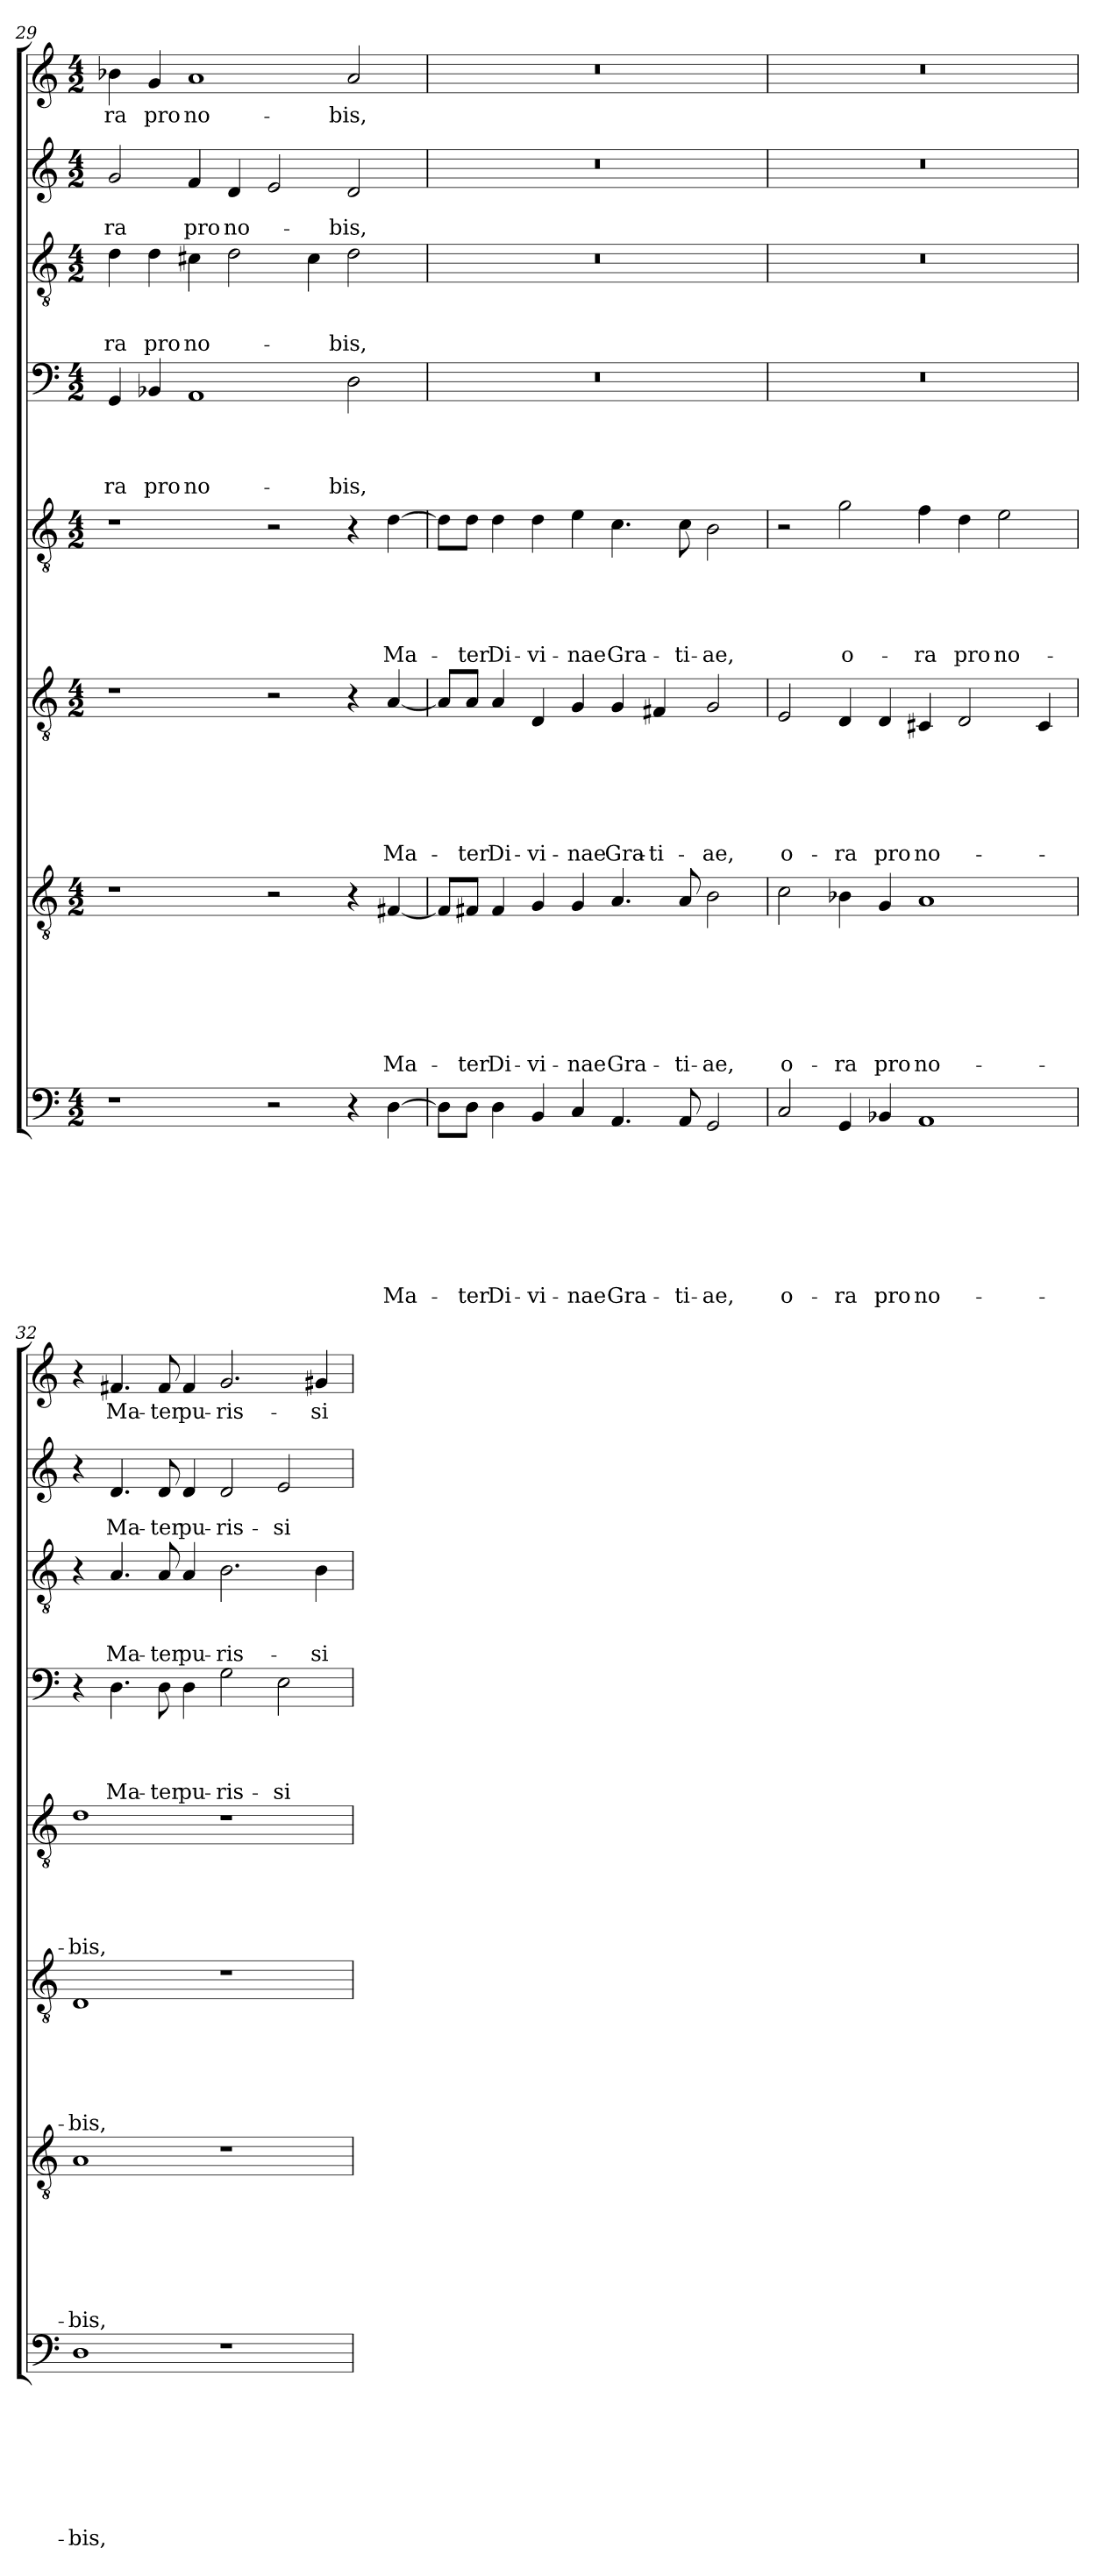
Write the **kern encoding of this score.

**kern	**text	**text	**text	**text	**text	**text	**text	**text	**kern	**text	**text	**text	**text	**text	**text	**text	**kern	**text	**text	**text	**text	**text	**text	**kern	**text	**text	**text	**text	**text	**kern	**text	**text	**text	**text	**kern	**text	**text	**text	**kern	**text	**text	**kern	**text
*part8	*part8	*part8	*part8	*part8	*part8	*part8	*part8	*part8	*part7	*part7	*part7	*part7	*part7	*part7	*part7	*part7	*part6	*part6	*part6	*part6	*part6	*part6	*part6	*part5	*part5	*part5	*part5	*part5	*part5	*part4	*part4	*part4	*part4	*part4	*part3	*part3	*part3	*part3	*part2	*part2	*part2	*part1	*part1
*staff8	*staff8	*staff8	*staff8	*staff8	*staff8	*staff8	*staff8	*staff8	*staff7	*staff7	*staff7	*staff7	*staff7	*staff7	*staff7	*staff7	*staff6	*staff6	*staff6	*staff6	*staff6	*staff6	*staff6	*staff5	*staff5	*staff5	*staff5	*staff5	*staff5	*staff4	*staff4	*staff4	*staff4	*staff4	*staff3	*staff3	*staff3	*staff3	*staff2	*staff2	*staff2	*staff1	*staff1
*clefF4	*	*	*	*	*	*	*	*	*clefGv2	*	*	*	*	*	*	*	*clefGv2	*	*	*	*	*	*	*clefGv2	*	*	*	*	*	*clefF4	*	*	*	*	*clefGv2	*	*	*	*clefG2	*	*	*clefG2	*
*k[]	*	*	*	*	*	*	*	*	*k[]	*	*	*	*	*	*	*	*k[]	*	*	*	*	*	*	*k[]	*	*	*	*	*	*k[]	*	*	*	*	*k[]	*	*	*	*k[]	*	*	*k[]	*
*a:	*	*	*	*	*	*	*	*	*a:	*	*	*	*	*	*	*	*a:	*	*	*	*	*	*	*a:	*	*	*	*	*	*a:	*	*	*	*	*a:	*	*	*	*a:	*	*	*a:	*
*M4/2	*	*	*	*	*	*	*	*	*M4/2	*	*	*	*	*	*	*	*M4/2	*	*	*	*	*	*	*M4/2	*	*	*	*	*	*M4/2	*	*	*	*	*M4/2	*	*	*	*M4/2	*	*	*M4/2	*
=29	=29	=29	=29	=29	=29	=29	=29	=29	=29	=29	=29	=29	=29	=29	=29	=29	=29	=29	=29	=29	=29	=29	=29	=29	=29	=29	=29	=29	=29	=29	=29	=29	=29	=29	=29	=29	=29	=29	=29	=29	=29	=29	=29
!	!	!	!	!	!	!	!	!	!	!	!	!	!	!	!	!	!	!	!	!	!	!	!	!	!	!	!	!	!	!	!	!	!	!LO:LY:b	!	!	!	!LO:LY:b	!	!	!LO:LY:b	!	!LO:LY:b
1r	.	.	.	.	.	.	.	.	1r	.	.	.	.	.	.	.	1r	.	.	.	.	.	.	1r	.	.	.	.	.	4GG/	.	.	.	-ra	4d\	.	.	-ra	2g/	.	-ra	4b-X\	-ra
!	!	!	!	!	!	!	!	!	!	!	!	!	!	!	!	!	!	!	!	!	!	!	!	!	!	!	!	!	!	!	!	!	!	!LO:LY:b	!	!	!	!LO:LY:b	!	!	!	!	!LO:LY:b
.	.	.	.	.	.	.	.	.	.	.	.	.	.	.	.	.	.	.	.	.	.	.	.	.	.	.	.	.	.	4BB-X/	.	.	.	pro	4d\	.	.	pro	.	.	.	4g/	pro
!	!	!	!	!	!	!	!	!	!	!	!	!	!	!	!	!	!	!	!	!	!	!	!	!	!	!	!	!	!	!	!	!	!	!LO:LY:b	!	!	!	!LO:LY:b	!	!	!LO:LY:b	!	!LO:LY:b
.	.	.	.	.	.	.	.	.	.	.	.	.	.	.	.	.	.	.	.	.	.	.	.	.	.	.	.	.	.	1AA	.	.	.	no-	4c#X\	.	.	no-	4f/	.	pro	1a	no-
!	!	!	!	!	!	!	!	!	!	!	!	!	!	!	!	!	!	!	!	!	!	!	!	!	!	!	!	!	!	!	!	!	!	!	!	!	!	!	!	!	!LO:LY:b	!	!
.	.	.	.	.	.	.	.	.	.	.	.	.	.	.	.	.	.	.	.	.	.	.	.	.	.	.	.	.	.	.	.	.	.	.	2d\	.	.	.	4d/	.	no-	.	.
2r	.	.	.	.	.	.	.	.	2r	.	.	.	.	.	.	.	2r	.	.	.	.	.	.	2r	.	.	.	.	.	.	.	.	.	.	.	.	.	.	2e/	.	.	.	.
.	.	.	.	.	.	.	.	.	.	.	.	.	.	.	.	.	.	.	.	.	.	.	.	.	.	.	.	.	.	.	.	.	.	.	4c#\	.	.	.	.	.	.	.	.
!	!	!	!	!	!	!	!	!	!	!	!	!	!	!	!	!	!	!	!	!	!	!	!	!	!	!	!	!	!	!	!	!	!	!LO:LY:b	!	!	!	!LO:LY:b	!	!	!LO:LY:b	!	!LO:LY:b
4r	.	.	.	.	.	.	.	.	4r	.	.	.	.	.	.	.	4r	.	.	.	.	.	.	4r	.	.	.	.	.	2D\	.	.	.	-bis,	2d\	.	.	-bis,	2d/	.	-bis,	2a/	-bis,
!	!	!	!	!	!	!	!	!LO:LY:b	!	!	!	!	!	!	!	!LO:LY:b	!	!	!	!	!	!	!LO:LY:b	!	!	!	!	!	!LO:LY:b	!	!	!	!	!	!	!	!	!	!	!	!	!	!
[4D\	.	.	.	.	.	.	.	Ma-	[4F#X/	.	.	.	.	.	.	Ma-	[4A/	.	.	.	.	.	Ma-	[4d\	.	.	.	.	Ma-	.	.	.	.	.	.	.	.	.	.	.	.	.	.
=30	=30	=30	=30	=30	=30	=30	=30	=30	=30	=30	=30	=30	=30	=30	=30	=30	=30	=30	=30	=30	=30	=30	=30	=30	=30	=30	=30	=30	=30	=30	=30	=30	=30	=30	=30	=30	=30	=30	=30	=30	=30	=30	=30
8D\L]	.	.	.	.	.	.	.	.	8F#/L]	.	.	.	.	.	.	.	8A/L]	.	.	.	.	.	.	8d\L]	.	.	.	.	.	0r	.	.	.	.	0r	.	.	.	0r	.	.	0r	.
!	!	!	!	!	!	!	!	!LO:LY:b	!	!	!	!	!	!	!	!LO:LY:b	!	!	!	!	!	!	!LO:LY:b	!	!	!	!	!	!LO:LY:b	!	!	!	!	!	!	!	!	!	!	!	!	!	!
8D\J	.	.	.	.	.	.	.	-ter	8F#X/J	.	.	.	.	.	.	-ter	8A/J	.	.	.	.	.	-ter	8d\J	.	.	.	.	-ter	.	.	.	.	.	.	.	.	.	.	.	.	.	.
!	!	!	!	!	!	!	!	!LO:LY:b	!	!	!	!	!	!	!	!LO:LY:b	!	!	!	!	!	!	!LO:LY:b	!	!	!	!	!	!LO:LY:b	!	!	!	!	!	!	!	!	!	!	!	!	!	!
4D\	.	.	.	.	.	.	.	Di-	4F#/	.	.	.	.	.	.	Di-	4A/	.	.	.	.	.	Di-	4d\	.	.	.	.	Di-	.	.	.	.	.	.	.	.	.	.	.	.	.	.
!	!	!	!	!	!	!	!	!LO:LY:b	!	!	!	!	!	!	!	!LO:LY:b	!	!	!	!	!	!	!LO:LY:b	!	!	!	!	!	!LO:LY:b	!	!	!	!	!	!	!	!	!	!	!	!	!	!
4BB/	.	.	.	.	.	.	.	-vi-	4G/	.	.	.	.	.	.	-vi-	4D/	.	.	.	.	.	-vi-	4d\	.	.	.	.	-vi-	.	.	.	.	.	.	.	.	.	.	.	.	.	.
!	!	!	!	!	!	!	!	!LO:LY:b	!	!	!	!	!	!	!	!LO:LY:b	!	!	!	!	!	!	!LO:LY:b	!	!	!	!	!	!LO:LY:b	!	!	!	!	!	!	!	!	!	!	!	!	!	!
4C/	.	.	.	.	.	.	.	-nae	4G/	.	.	.	.	.	.	-nae	4G/	.	.	.	.	.	-nae	4e\	.	.	.	.	-nae	.	.	.	.	.	.	.	.	.	.	.	.	.	.
!	!	!	!	!	!	!	!	!LO:LY:b	!	!	!	!	!	!	!	!LO:LY:b	!	!	!	!	!	!	!LO:LY:b	!	!	!	!	!	!LO:LY:b	!	!	!	!	!	!	!	!	!	!	!	!	!	!
4.AA/	.	.	.	.	.	.	.	Gra-	4.A/	.	.	.	.	.	.	Gra-	4G/	.	.	.	.	.	Gra-	4.c\	.	.	.	.	Gra-	.	.	.	.	.	.	.	.	.	.	.	.	.	.
!	!	!	!	!	!	!	!	!	!	!	!	!	!	!	!	!	!	!	!	!	!	!	!LO:LY:b	!	!	!	!	!	!	!	!	!	!	!	!	!	!	!	!	!	!	!	!
.	.	.	.	.	.	.	.	.	.	.	.	.	.	.	.	.	4F#X/	.	.	.	.	.	-ti-	.	.	.	.	.	.	.	.	.	.	.	.	.	.	.	.	.	.	.	.
!	!	!	!	!	!	!	!	!LO:LY:b	!	!	!	!	!	!	!	!LO:LY:b	!	!	!	!	!	!	!	!	!	!	!	!	!LO:LY:b	!	!	!	!	!	!	!	!	!	!	!	!	!	!
8AA/	.	.	.	.	.	.	.	-ti-	8A/	.	.	.	.	.	.	-ti-	.	.	.	.	.	.	.	8c\	.	.	.	.	-ti-	.	.	.	.	.	.	.	.	.	.	.	.	.	.
!	!	!	!	!	!	!	!	!LO:LY:b	!	!	!	!	!	!	!	!LO:LY:b	!	!	!	!	!	!	!LO:LY:b	!	!	!	!	!	!LO:LY:b	!	!	!	!	!	!	!	!	!	!	!	!	!	!
2GG/	.	.	.	.	.	.	.	-ae,	2B\	.	.	.	.	.	.	-ae,	2G/	.	.	.	.	.	-ae,	2B\	.	.	.	.	-ae,	.	.	.	.	.	.	.	.	.	.	.	.	.	.
!!LO:PB:g=z
=31	=31	=31	=31	=31	=31	=31	=31	=31	=31	=31	=31	=31	=31	=31	=31	=31	=31	=31	=31	=31	=31	=31	=31	=31	=31	=31	=31	=31	=31	=31	=31	=31	=31	=31	=31	=31	=31	=31	=31	=31	=31	=31	=31
!	!	!	!	!	!	!	!	!LO:LY:b	!	!	!	!	!	!	!	!LO:LY:b	!	!	!	!	!	!	!LO:LY:b	!	!	!	!	!	!	!	!	!	!	!	!	!	!	!	!	!	!	!	!
2C/	.	.	.	.	.	.	.	o-	2c\	.	.	.	.	.	.	o-	2E/	.	.	.	.	.	o-	2r	.	.	.	.	.	0r	.	.	.	.	0r	.	.	.	0r	.	.	0r	.
!	!	!	!	!	!	!	!	!LO:LY:b	!	!	!	!	!	!	!	!LO:LY:b	!	!	!	!	!	!	!LO:LY:b	!	!	!	!	!	!LO:LY:b	!	!	!	!	!	!	!	!	!	!	!	!	!	!
4GG/	.	.	.	.	.	.	.	-ra	4B-X\	.	.	.	.	.	.	-ra	4D/	.	.	.	.	.	-ra	2g\	.	.	.	.	o-	.	.	.	.	.	.	.	.	.	.	.	.	.	.
!	!	!	!	!	!	!	!	!LO:LY:b	!	!	!	!	!	!	!	!LO:LY:b	!	!	!	!	!	!	!LO:LY:b	!	!	!	!	!	!	!	!	!	!	!	!	!	!	!	!	!	!	!	!
4BB-X/	.	.	.	.	.	.	.	pro	4G/	.	.	.	.	.	.	pro	4D/	.	.	.	.	.	pro	.	.	.	.	.	.	.	.	.	.	.	.	.	.	.	.	.	.	.	.
!	!	!	!	!	!	!	!	!LO:LY:b	!	!	!	!	!	!	!	!LO:LY:b	!	!	!	!	!	!	!LO:LY:b	!	!	!	!	!	!LO:LY:b	!	!	!	!	!	!	!	!	!	!	!	!	!	!
1AA	.	.	.	.	.	.	.	no-	1A	.	.	.	.	.	.	no-	4C#X/	.	.	.	.	.	no-	4f\	.	.	.	.	-ra	.	.	.	.	.	.	.	.	.	.	.	.	.	.
!	!	!	!	!	!	!	!	!	!	!	!	!	!	!	!	!	!	!	!	!	!	!	!	!	!	!	!	!	!LO:LY:b	!	!	!	!	!	!	!	!	!	!	!	!	!	!
.	.	.	.	.	.	.	.	.	.	.	.	.	.	.	.	.	2D/	.	.	.	.	.	.	4d\	.	.	.	.	pro	.	.	.	.	.	.	.	.	.	.	.	.	.	.
!	!	!	!	!	!	!	!	!	!	!	!	!	!	!	!	!	!	!	!	!	!	!	!	!	!	!	!	!	!LO:LY:b	!	!	!	!	!	!	!	!	!	!	!	!	!	!
.	.	.	.	.	.	.	.	.	.	.	.	.	.	.	.	.	.	.	.	.	.	.	.	2e\	.	.	.	.	no-	.	.	.	.	.	.	.	.	.	.	.	.	.	.
.	.	.	.	.	.	.	.	.	.	.	.	.	.	.	.	.	4C#/	.	.	.	.	.	.	.	.	.	.	.	.	.	.	.	.	.	.	.	.	.	.	.	.	.	.
=32	=32	=32	=32	=32	=32	=32	=32	=32	=32	=32	=32	=32	=32	=32	=32	=32	=32	=32	=32	=32	=32	=32	=32	=32	=32	=32	=32	=32	=32	=32	=32	=32	=32	=32	=32	=32	=32	=32	=32	=32	=32	=32	=32
!	!	!	!	!	!	!	!	!LO:LY:b	!	!	!	!	!	!	!	!LO:LY:b	!	!	!	!	!	!	!LO:LY:b	!	!	!	!	!	!LO:LY:b	!	!	!	!	!	!	!	!	!	!	!	!	!	!
1D	.	.	.	.	.	.	.	-bis,	1A	.	.	.	.	.	.	-bis,	1D	.	.	.	.	.	-bis,	1d	.	.	.	.	-bis,	4r	.	.	.	.	4r	.	.	.	4r	.	.	4r	.
!	!	!	!	!	!	!	!	!	!	!	!	!	!	!	!	!	!	!	!	!	!	!	!	!	!	!	!	!	!	!	!	!	!	!LO:LY:b	!	!	!	!LO:LY:b	!	!	!LO:LY:b	!	!LO:LY:b
.	.	.	.	.	.	.	.	.	.	.	.	.	.	.	.	.	.	.	.	.	.	.	.	.	.	.	.	.	.	4.D\	.	.	.	Ma-	4.A/	.	.	Ma-	4.d/	.	Ma-	4.f#X/	Ma-
!	!	!	!	!	!	!	!	!	!	!	!	!	!	!	!	!	!	!	!	!	!	!	!	!	!	!	!	!	!	!	!	!	!	!LO:LY:b	!	!	!	!LO:LY:b	!	!	!LO:LY:b	!	!LO:LY:b
.	.	.	.	.	.	.	.	.	.	.	.	.	.	.	.	.	.	.	.	.	.	.	.	.	.	.	.	.	.	8D\	.	.	.	-ter	8A/	.	.	-ter	8d/	.	-ter	8f#/	-ter
!	!	!	!	!	!	!	!	!	!	!	!	!	!	!	!	!	!	!	!	!	!	!	!	!	!	!	!	!	!	!	!	!	!	!LO:LY:b	!	!	!	!LO:LY:b	!	!	!LO:LY:b	!	!LO:LY:b
.	.	.	.	.	.	.	.	.	.	.	.	.	.	.	.	.	.	.	.	.	.	.	.	.	.	.	.	.	.	4D\	.	.	.	pu-	4A/	.	.	pu-	4d/	.	pu-	4f#/	pu-
!	!	!	!	!	!	!	!	!	!	!	!	!	!	!	!	!	!	!	!	!	!	!	!	!	!	!	!	!	!	!	!	!	!	!LO:LY:b	!	!	!	!LO:LY:b	!	!	!LO:LY:b	!	!LO:LY:b
1r	.	.	.	.	.	.	.	.	1r	.	.	.	.	.	.	.	1r	.	.	.	.	.	.	1r	.	.	.	.	.	2G\	.	.	.	-ris-	2.B\	.	.	-ris-	2d/	.	-ris-	2.g/	-ris-
!	!	!	!	!	!	!	!	!	!	!	!	!	!	!	!	!	!	!	!	!	!	!	!	!	!	!	!	!	!	!	!	!	!	!LO:LY:b	!	!	!	!	!	!	!LO:LY:b	!	!
.	.	.	.	.	.	.	.	.	.	.	.	.	.	.	.	.	.	.	.	.	.	.	.	.	.	.	.	.	.	2E\	.	.	.	-si-	.	.	.	.	2e/	.	-si-	.	.
!	!	!	!	!	!	!	!	!	!	!	!	!	!	!	!	!	!	!	!	!	!	!	!	!	!	!	!	!	!	!	!	!	!	!	!	!	!	!LO:LY:b	!	!	!	!	!LO:LY:b
.	.	.	.	.	.	.	.	.	.	.	.	.	.	.	.	.	.	.	.	.	.	.	.	.	.	.	.	.	.	.	.	.	.	.	4B\	.	.	-si-	.	.	.	4g#X/	-si-
=	=	=	=	=	=	=	=	=	=	=	=	=	=	=	=	=	=	=	=	=	=	=	=	=	=	=	=	=	=	=	=	=	=	=	=	=	=	=	=	=	=	=	=
*-	*-	*-	*-	*-	*-	*-	*-	*-	*-	*-	*-	*-	*-	*-	*-	*-	*-	*-	*-	*-	*-	*-	*-	*-	*-	*-	*-	*-	*-	*-	*-	*-	*-	*-	*-	*-	*-	*-	*-	*-	*-	*-	*-
